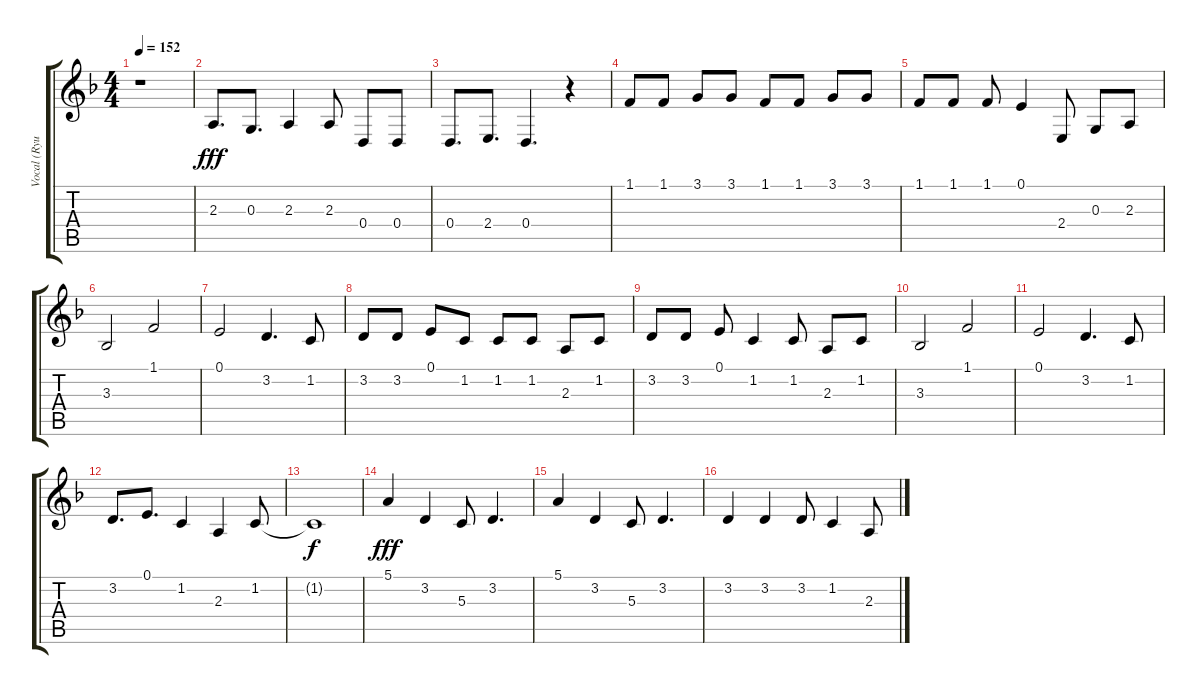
\track ("Vocal (Ryuchi, Guiness-book-man)" "Vocal (Ryu") {instrument pad1newage}
\staff {score tabs}
\tuning (E4 B3 G3 D3 A2 E2) {hide}
\ts (4 4)
\tempo 152
\clef g2
\ks f
r.1{dy fff} |
2.3.8{d} 0.3.8{d} 2.3.4 2.3.8 0.4.8 0.4.8 |
0.4.8{d} 2.4.8{d} 0.4.4{d} r.4 |
1.1.8 1.1.8 3.1.8 3.1.8 1.1.8 1.1.8 3.1.8 3.1.8 |
1.1.8 1.1.8 1.1.8 0.1.4 2.4.8 0.3.8 2.3.8 |
3.3.2 1.1.2 |
0.1.2 3.2.4{d} 1.2.8 |
3.2.8 3.2.8 0.1.8 1.2.8 1.2.8 1.2.8 2.3.8 1.2.8 |
3.2.8 3.2.8 0.1.8 1.2.4 1.2.8 2.3.8 1.2.8 |
3.3.2 1.1.2 |
0.1.2 3.2.4{d} 1.2.8 |
3.2.8{d} 0.1.8{d} 1.2.4 2.3.4 1.2.8 |
1.2{t}.1{dy f} |
5.1.4{dy fff} 3.2.4 5.3.8 3.2.4{d} |
5.1.4 3.2.4 5.3.8 3.2.4{d} |
3.2.4 3.2.4 3.2.8 1.2.4 2.3.8
